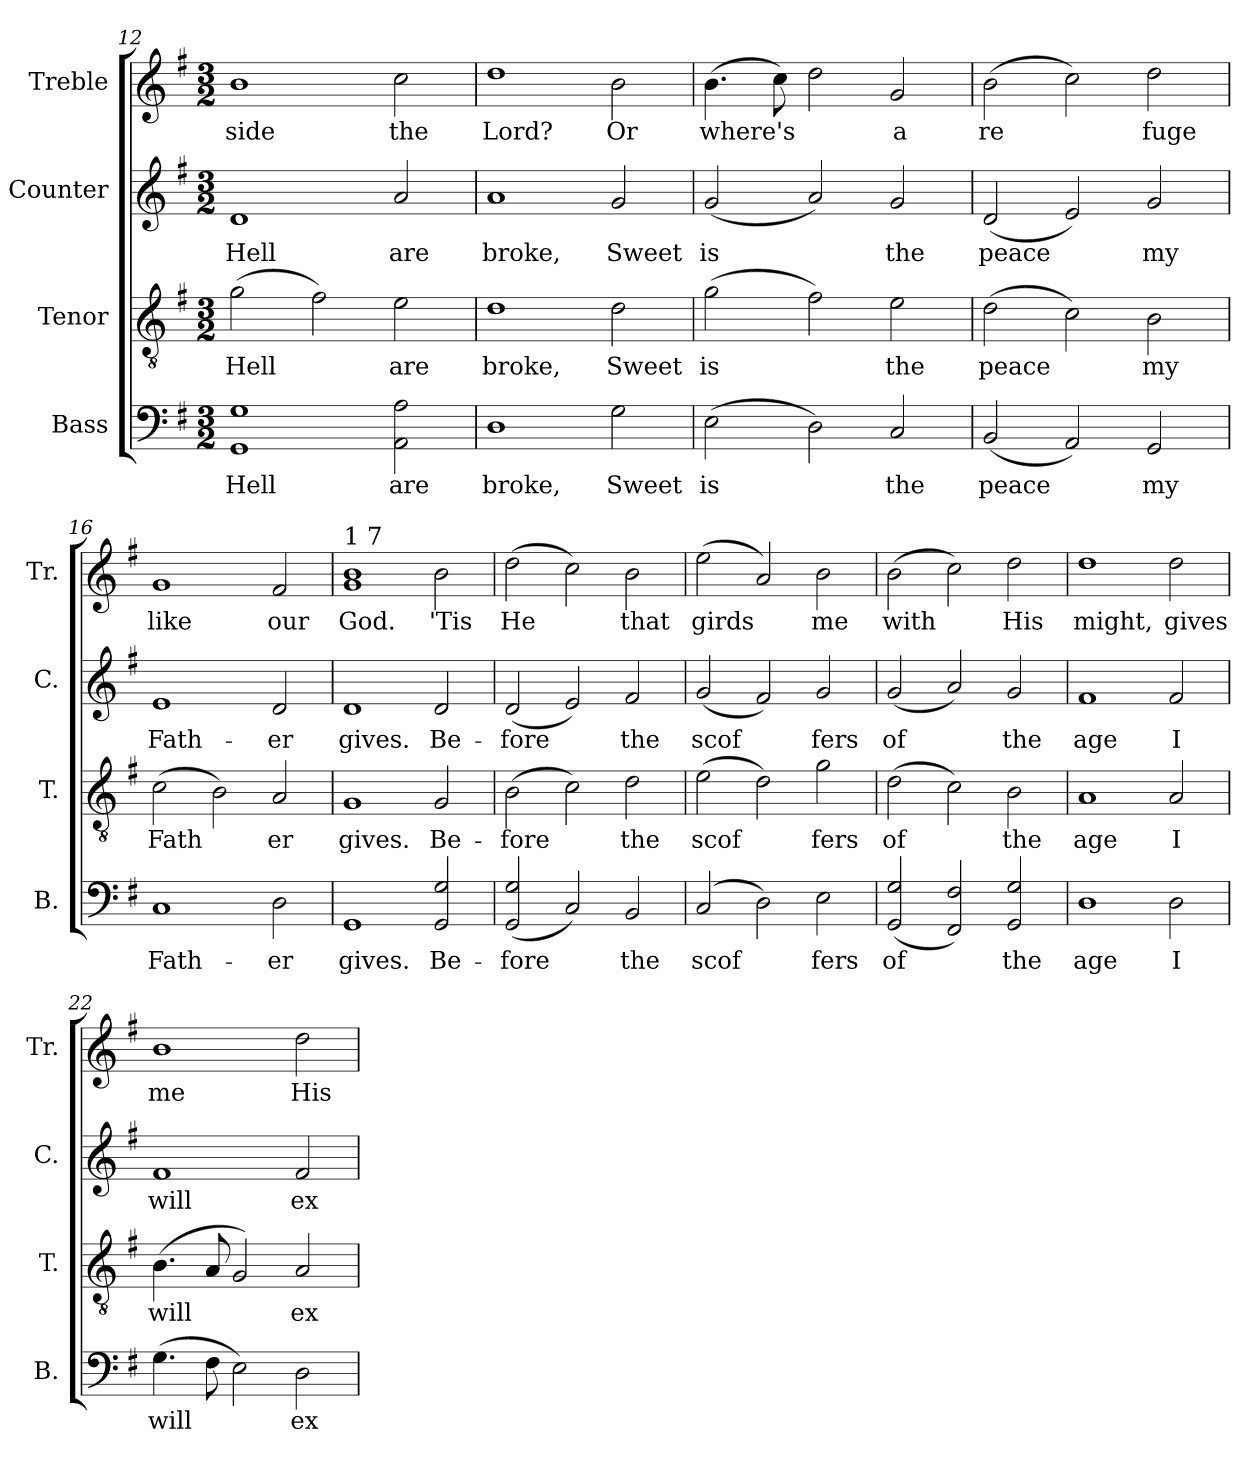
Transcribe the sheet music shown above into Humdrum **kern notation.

**kern	**text	**kern	**text	**kern	**text	**kern	**text
*part4	*part4	*part3	*part3	*part2	*part2	*part1	*part1
*staff4	*staff4	*staff3	*staff3	*staff2	*staff2	*staff1	*staff1
*I"Bass	*	*I"Tenor	*	*I"Counter	*	*I"Treble	*
*I'B.	*	*I'T.	*	*I'C.	*	*I'Tr.	*
*clefF4	*	*clefGv2	*	*clefG2	*	*clefG2	*
*k[f#]	*	*k[f#]	*	*k[f#]	*	*k[f#]	*
*G:	*	*G:	*	*G:	*	*G:	*
*M3/2	*	*M3/2	*	*M3/2	*	*M3/2	*
=12	=12	=12	=12	=12	=12	=12	=12
!	!LO:LY:a:rj	!	!LO:LY:a:rj	!	!LO:LY:b:rj	!	!LO:LY:b:rj
1G 1GG	Hell	(>2g\	Hell	1d	Hell	1b	-side
!	!	!	!LO:LY:a:rj	!	!	!	!
.	.	2f#\)	.	.	.	.	.
!	!LO:LY:a:rj	!	!LO:LY:a:rj	!	!LO:LY:b:rj	!	!LO:LY:b:rj
2A\ 2AA\	are	2e\	are	2a/	are	2cc\	the
=13	=13	=13	=13	=13	=13	=13	=13
!	!LO:LY:a:rj	!	!LO:LY:a:rj	!	!LO:LY:b:rj	!	!LO:LY:b:rj
1D	broke,	1d	broke,	1a	broke,	1dd	Lord?
!	!LO:LY:a:rj	!	!LO:LY:a:rj	!	!LO:LY:b:rj	!	!LO:LY:b:rj
2G\	Sweet	2d\	Sweet	2g/	Sweet	2b\	Or
=14	=14	=14	=14	=14	=14	=14	=14
!	!LO:LY:a:rj	!	!LO:LY:a:rj	!	!LO:LY:b:rj	!	!LO:LY:b:rj
(>2E\	is	(>2g\	is	(<2g/	is	(>4.b\	where's
!	!	!	!	!	!	!	!LO:LY:b:rj
.	.	.	.	.	.	8cc\)	.
!	!LO:LY:a:rj	!	!LO:LY:a:rj	!	!LO:LY:b:rj	!	!LO:LY:b:rj
2D\)	.	2f#\)	.	2a/)	.	2dd\	.
!	!LO:LY:a:rj	!	!LO:LY:a:rj	!	!LO:LY:b:rj	!	!LO:LY:b:rj
2C/	the	2e\	the	2g/	the	2g/	a
=15	=15	=15	=15	=15	=15	=15	=15
!	!LO:LY:a:rj	!	!LO:LY:a:rj	!	!LO:LY:b:rj	!	!LO:LY:b:rj
(<2BB/	peace	(>2d\	peace	(<2d/	peace	(>2b\	re-
!	!LO:LY:a:rj	!	!LO:LY:a:rj	!	!LO:LY:b:rj	!	!LO:LY:b:rj
2AA/)	.	2c\)	.	2e/)	.	2cc\)	--
!	!LO:LY:a:rj	!	!LO:LY:a:rj	!	!LO:LY:b:rj	!	!LO:LY:b:rj
2GG/	my	2B\	my	2g/	my	2dd\	-fuge
=16	=16	=16	=16	=16	=16	=16	=16
!	!LO:LY:a:rj	!	!LO:LY:a:rj	!	!LO:LY:b:rj	!	!LO:LY:b:rj
1C	Fath-	(>2c\	Fath-	1e	Fath-	1g	like
!	!	!	!LO:LY:a:rj	!	!	!	!
.	.	2B\)	--	.	.	.	.
!	!LO:LY:a:rj	!	!LO:LY:a:rj	!	!LO:LY:b:rj	!	!LO:LY:b:rj
2D\	-er	2A/	-er	2d/	-er	2f#/	our
!!LO:LB:g=z
=17	=17	=17	=17	=17	=17	=17	=17
!	!	!	!	!	!	!LO:TX:a:t=1 7	!
!	!LO:LY:a:rj	!	!LO:LY:a:rj	!	!LO:LY:b:rj	!	!LO:LY:b:rj
1GG	gives.	1G	gives.	1d	gives.	1b 1g	God.
!	!LO:LY:a:rj	!	!LO:LY:a:rj	!	!LO:LY:b:rj	!	!LO:LY:b:rj
2G/ 2GG/	Be-	2G/	Be-	2d/	Be-	2b\	'Tis
=18	=18	=18	=18	=18	=18	=18	=18
!	!LO:LY:a:rj	!	!LO:LY:a:rj	!	!LO:LY:b:rj	!	!LO:LY:b:rj
(<2G/ 2GG/	-fore	(>2B\	-fore	(<2d/	-fore	(>2dd\	He
!	!LO:LY:a:rj	!	!LO:LY:a:rj	!	!LO:LY:b:rj	!	!LO:LY:b:rj
2C/)	.	2c\)	.	2e/)	.	2cc\)	.
!	!LO:LY:a:rj	!	!LO:LY:a:rj	!	!LO:LY:b:rj	!	!LO:LY:b:rj
2BB/	the	2d\	the	2f#/	the	2b\	that
=19	=19	=19	=19	=19	=19	=19	=19
!	!LO:LY:a:rj	!	!LO:LY:a:rj	!	!LO:LY:b:rj	!	!LO:LY:b:rj
(>2C/	scof-	(>2e\	scof-	(<2g/	scof-	(>2ee\	girds
!	!LO:LY:a:rj	!	!LO:LY:a:rj	!	!LO:LY:b:rj	!	!LO:LY:b:rj
2D\)	--	2d\)	--	2f#/)	--	2a/)	.
!	!LO:LY:a:rj	!	!LO:LY:a:rj	!	!LO:LY:b:rj	!	!LO:LY:b:rj
2E\	-fers	2g\	-fers	2g/	-fers	2b\	me
=20	=20	=20	=20	=20	=20	=20	=20
!	!LO:LY:a:rj	!	!LO:LY:a:rj	!	!LO:LY:b:rj	!	!LO:LY:b:rj
(<2G/ 2GG/	of	(>2d\	of	(<2g/	of	(>2b\	with
!	!LO:LY:a:rj	!	!LO:LY:a:rj	!	!LO:LY:b:rj	!	!LO:LY:b:rj
2F#/ 2FF#/)	.	2c\)	.	2a/)	.	2cc\)	.
!	!LO:LY:a:rj	!	!LO:LY:a:rj	!	!LO:LY:b:rj	!	!LO:LY:b:rj
2G/ 2GG/	the	2B\	the	2g/	the	2dd\	His
=21	=21	=21	=21	=21	=21	=21	=21
!	!LO:LY:a:rj	!	!LO:LY:a:rj	!	!LO:LY:b:rj	!	!LO:LY:b:rj
1D	age	1A	age	1f#	age	1dd	might,
!	!LO:LY:a:rj	!	!LO:LY:a:rj	!	!LO:LY:b:rj	!	!LO:LY:b:rj
2D\	I	2A/	I	2f#/	I	2dd\	gives
=22	=22	=22	=22	=22	=22	=22	=22
!	!LO:LY:a:rj	!	!LO:LY:a:rj	!	!LO:LY:b:rj	!	!LO:LY:b:rj
(>4.G\	will	(>4.B\	will	1f#	will	1b	me
!	!LO:LY:a:rj	!	!LO:LY:a:rj	!	!	!	!
8F#\	.	8A/	.	.	.	.	.
!	!LO:LY:a:rj	!	!LO:LY:a:rj	!	!	!	!
2E\)	.	2G/)	.	.	.	.	.
!	!LO:LY:a:rj	!	!LO:LY:a:rj	!	!LO:LY:b:rj	!	!LO:LY:b:rj
2D\	ex-	2A/	ex-	2f#/	ex-	2dd\	His
=	=	=	=	=	=	=	=
*-	*-	*-	*-	*-	*-	*-	*-
